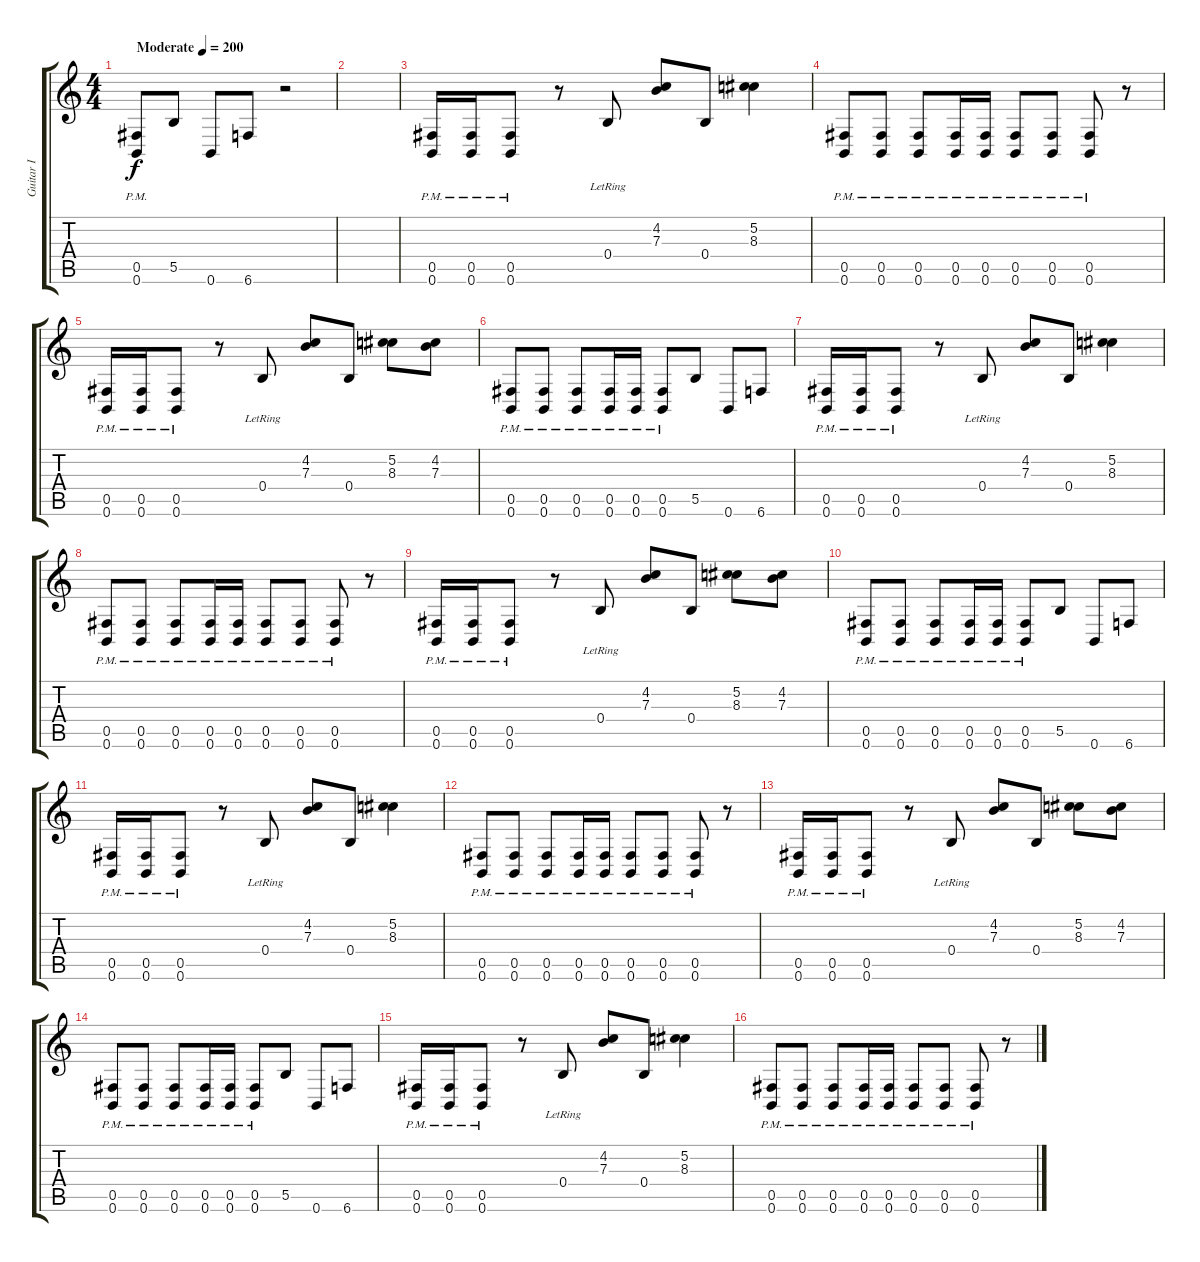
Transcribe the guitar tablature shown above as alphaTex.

\track ("Guitar I" "Guitar I") {instrument distortionguitar}
\staff {score tabs}
\tuning (Db4 Ab3 E3 B2 Gb2 B1) {hide}
\ts (4 4)
\tempo (200 "Moderate")
\clef g2
\ks c
(0.5{pm} 0.6{pm}).8{dy f instrument distortionguitar} 5.5.8 0.6.8 6.6.8 r.2 |
|
(0.5{pm} 0.6{pm}).16 (0.5{pm} 0.6{pm}).16 (0.5{pm} 0.6{pm}).8 r.8 0.4{lr}.8 (4.2 7.3).8 0.4.8 (5.2 8.3).4 |
(0.5{pm} 0.6{pm}).8 (0.5{pm} 0.6{pm}).8 (0.5{pm} 0.6{pm}).8 (0.5{pm} 0.6{pm}).16 (0.5{pm} 0.6{pm}).16 (0.5{pm} 0.6{pm}).8 (0.5{pm} 0.6{pm}).8 (0.5{pm} 0.6{pm}).8 r.8 |
(0.5{pm} 0.6{pm}).16 (0.5{pm} 0.6{pm}).16 (0.5{pm} 0.6{pm}).8 r.8 0.4{lr}.8 (4.2 7.3).8 0.4.8 (5.2 8.3).8 (4.2 7.3).8 |
(0.5{pm} 0.6{pm}).8 (0.5{pm} 0.6{pm}).8 (0.5{pm} 0.6{pm}).8 (0.5{pm} 0.6{pm}).16 (0.5{pm} 0.6{pm}).16 (0.5{pm} 0.6{pm}).8 5.5.8 0.6.8 6.6.8 |
(0.5{pm} 0.6{pm}).16 (0.5{pm} 0.6{pm}).16 (0.5{pm} 0.6{pm}).8 r.8 0.4{lr}.8 (4.2 7.3).8 0.4.8 (5.2 8.3).4 |
(0.5{pm} 0.6{pm}).8 (0.5{pm} 0.6{pm}).8 (0.5{pm} 0.6{pm}).8 (0.5{pm} 0.6{pm}).16 (0.5{pm} 0.6{pm}).16 (0.5{pm} 0.6{pm}).8 (0.5{pm} 0.6{pm}).8 (0.5{pm} 0.6{pm}).8 r.8 |
(0.5{pm} 0.6{pm}).16 (0.5{pm} 0.6{pm}).16 (0.5{pm} 0.6{pm}).8 r.8 0.4{lr}.8 (4.2 7.3).8 0.4.8 (5.2 8.3).8 (4.2 7.3).8 |
(0.5{pm} 0.6{pm}).8 (0.5{pm} 0.6{pm}).8 (0.5{pm} 0.6{pm}).8 (0.5{pm} 0.6{pm}).16 (0.5{pm} 0.6{pm}).16 (0.5{pm} 0.6{pm}).8 5.5.8 0.6.8 6.6.8 |
(0.5{pm} 0.6{pm}).16 (0.5{pm} 0.6{pm}).16 (0.5{pm} 0.6{pm}).8 r.8 0.4{lr}.8 (4.2 7.3).8 0.4.8 (5.2 8.3).4 |
(0.5{pm} 0.6{pm}).8 (0.5{pm} 0.6{pm}).8 (0.5{pm} 0.6{pm}).8 (0.5{pm} 0.6{pm}).16 (0.5{pm} 0.6{pm}).16 (0.5{pm} 0.6{pm}).8 (0.5{pm} 0.6{pm}).8 (0.5{pm} 0.6{pm}).8 r.8 |
(0.5{pm} 0.6{pm}).16 (0.5{pm} 0.6{pm}).16 (0.5{pm} 0.6{pm}).8 r.8 0.4{lr}.8 (4.2 7.3).8 0.4.8 (5.2 8.3).8 (4.2 7.3).8 |
(0.5{pm} 0.6{pm}).8 (0.5{pm} 0.6{pm}).8 (0.5{pm} 0.6{pm}).8 (0.5{pm} 0.6{pm}).16 (0.5{pm} 0.6{pm}).16 (0.5{pm} 0.6{pm}).8 5.5.8 0.6.8 6.6.8 |
(0.5{pm} 0.6{pm}).16 (0.5{pm} 0.6{pm}).16 (0.5{pm} 0.6{pm}).8 r.8 0.4{lr}.8 (4.2 7.3).8 0.4.8 (5.2 8.3).4 |
(0.5{pm} 0.6{pm}).8 (0.5{pm} 0.6{pm}).8 (0.5{pm} 0.6{pm}).8 (0.5{pm} 0.6{pm}).16 (0.5{pm} 0.6{pm}).16 (0.5{pm} 0.6{pm}).8 (0.5{pm} 0.6{pm}).8 (0.5{pm} 0.6{pm}).8 r.8
